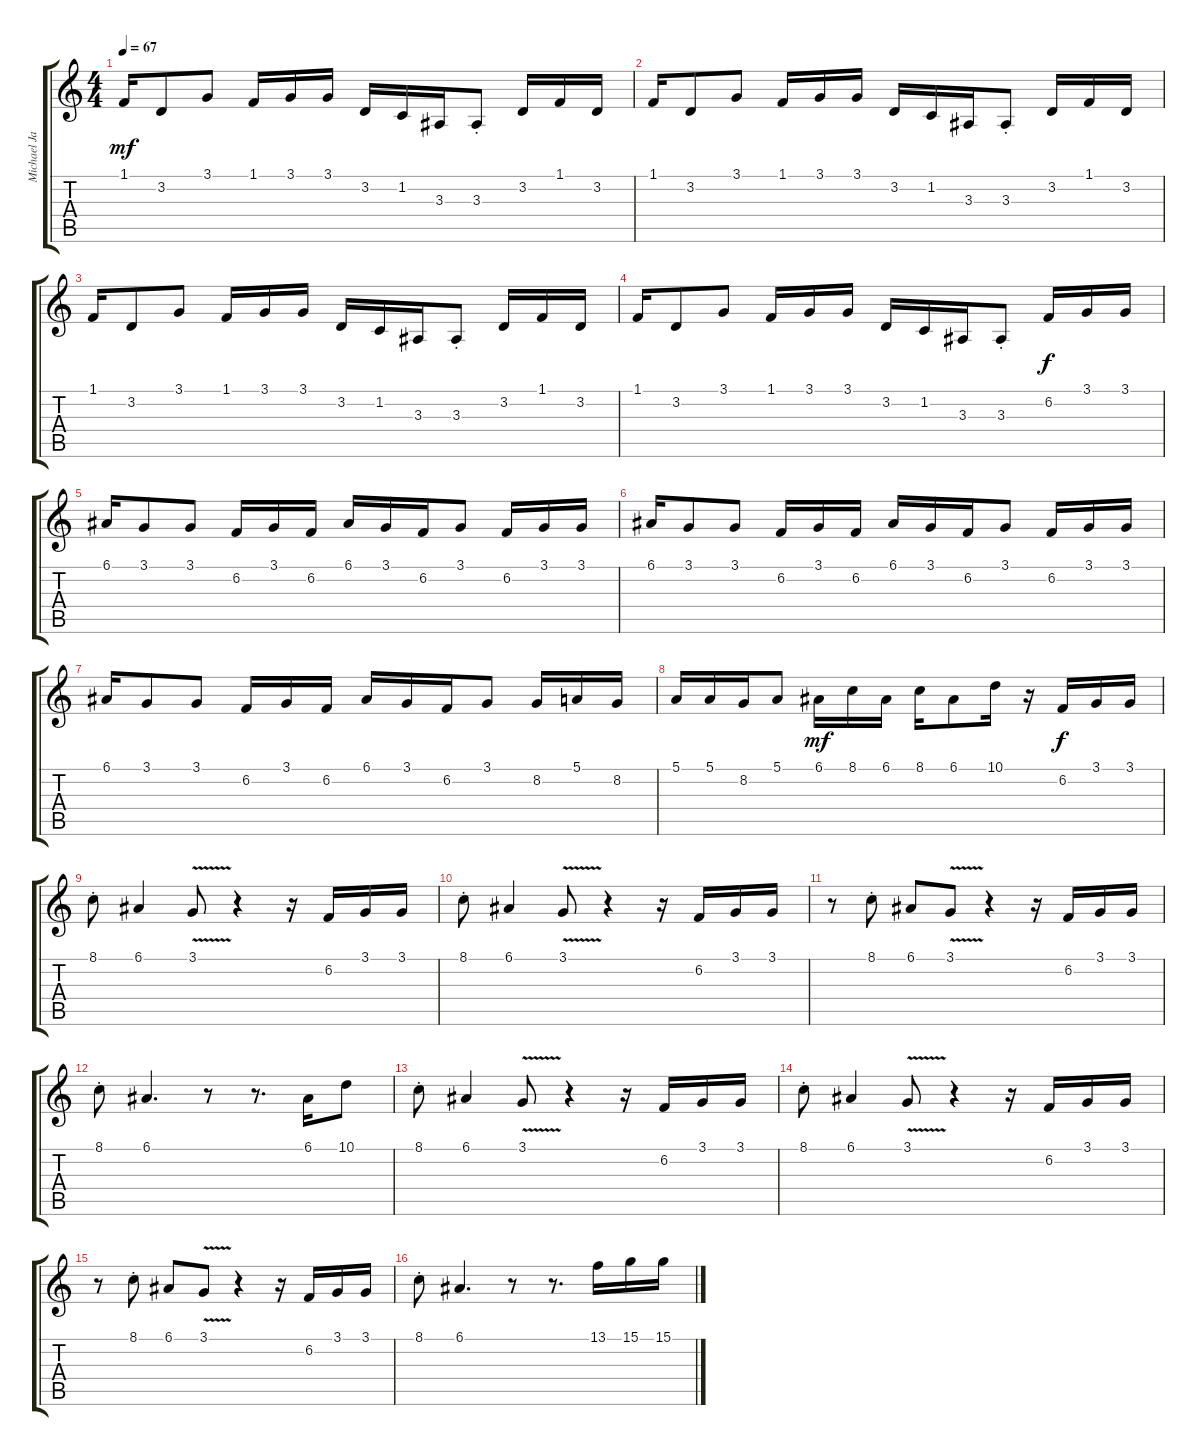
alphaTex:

\track ("Michael Jackson" "Michael Ja") {instrument voiceoohs}
\staff {score tabs}
\tuning (E4 B3 G3 D3 A2 E2) {hide}
\ts (4 4)
\tempo 67
\clef g2
\ks c
1.1.16{dy mf} 3.2.8 3.1.8 1.1.16 3.1.16 3.1.16 3.2.16 1.2.16 3.3.16 3.3{st}.8 3.2.16 1.1.16 3.2.16 |
1.1.16 3.2.8 3.1.8 1.1.16 3.1.16 3.1.16 3.2.16 1.2.16 3.3.16 3.3{st}.8 3.2.16 1.1.16 3.2.16 |
1.1.16 3.2.8 3.1.8 1.1.16 3.1.16 3.1.16 3.2.16 1.2.16 3.3.16 3.3{st}.8 3.2.16 1.1.16 3.2.16 |
1.1.16 3.2.8 3.1.8 1.1.16 3.1.16 3.1.16 3.2.16 1.2.16 3.3.16 3.3{st}.8 6.2.16{dy f instrument choiraahs} 3.1.16 3.1.16 |
6.1.16 3.1.8 3.1.8 6.2.16 3.1.16 6.2.16 6.1.16 3.1.16 6.2.16 3.1.8 6.2.16 3.1.16 3.1.16 |
6.1.16 3.1.8 3.1.8 6.2.16 3.1.16 6.2.16 6.1.16 3.1.16 6.2.16 3.1.8 6.2.16 3.1.16 3.1.16 |
6.1.16 3.1.8 3.1.8 6.2.16 3.1.16 6.2.16 6.1.16 3.1.16 6.2.16 3.1.8 8.2.16 5.1.16 8.2.16 |
5.1.16 5.1.16 8.2.16 5.1.8 6.1.16{dy mf} 8.1.16 6.1.16 8.1.16 6.1.8 10.1.16 r.16 6.2.16{dy f} 3.1.16 3.1.16 |
8.1{st}.8 6.1.4 3.1{v}.8 r.4 r.16 6.2.16 3.1.16 3.1.16 |
8.1{st}.8 6.1.4 3.1{v}.8 r.4 r.16 6.2.16 3.1.16 3.1.16 |
r.8 8.1{st}.8 6.1.8 3.1{v}.8 r.4 r.16 6.2.16 3.1.16 3.1.16 |
8.1{st}.8 6.1.4{d} r.8 r.8{d} 6.1.16 10.1.8 |
8.1{st}.8 6.1.4 3.1{v}.8 r.4 r.16 6.2.16 3.1.16 3.1.16 |
8.1{st}.8 6.1.4 3.1{v}.8 r.4 r.16 6.2.16 3.1.16 3.1.16 |
r.8 8.1{st}.8 6.1.8 3.1{v}.8 r.4 r.16 6.2.16 3.1.16 3.1.16 |
8.1{st}.8 6.1.4{d} r.8 r.8{d} 13.1.16 15.1.16 15.1.16
